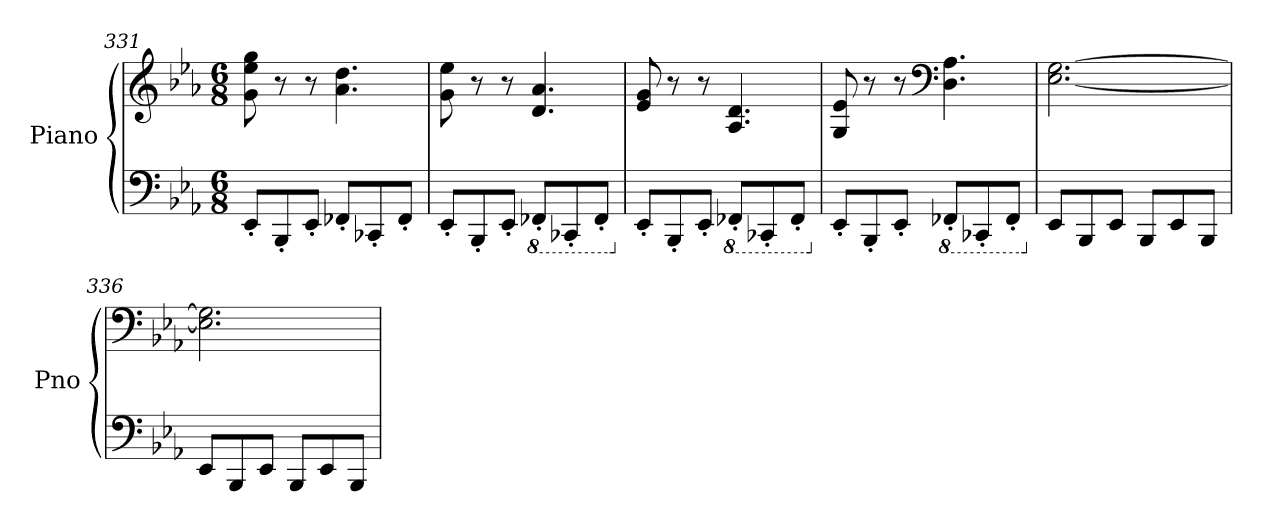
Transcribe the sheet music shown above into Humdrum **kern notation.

**kern	**kern
*part1	*part1
*staff2	*staff1
*I"Piano	*
*I'Pno	*
*clefF4	*clefG2
*k[b-e-a-]	*k[b-e-a-]
*M6/8	*M6/8
=331	=331
8EE-'/L	8g\ 8ee-\ 8gg\
8BBB-'/	8r
8EE-'/J	8r
8FF-X'/L	4.a-\ 4.dd\
8CC-X'/	.
8FF-'/J	.
!!LO:LB:g=z
=332	=332
8EE-'/L	8g\ 8ee-\
8BBB-'/	8r
8EE-'/J	8r
*8ba	*
8FFF-X'/L	4.d/ 4.a-/
8CCC-X'/	.
8FFF-'/J	.
=333	=333
*X8ba	*
8EE-'/L	8e-/ 8g/
8BBB-'/	8r
8EE-'/J	8r
*8ba	*
8FFF-X'/L	4.A-/ 4.d/
8CCC-X'/	.
8FFF-'/J	.
=334	=334
*X8ba	*
8EE-'/L	8G/ 8e-/
8BBB-'/	8r
8EE-'/J	8r
*	*clefF4
*8ba	*
8FFF-X'/L	4.D\ 4.A-\
8CCC-X'/	.
8FFF-'/J	.
=335	=335
*X8ba	*
8EE-/L	[2.E-\ [2.G\
8BBB-/	.
8EE-/J	.
8BBB-/L	.
8EE-/	.
8BBB-/J	.
=336	=336
8EE-/L	2.E-\] 2.G\]
8BBB-/	.
8EE-/J	.
8BBB-/L	.
8EE-/	.
8BBB-/J	.
=	=
*-	*-
